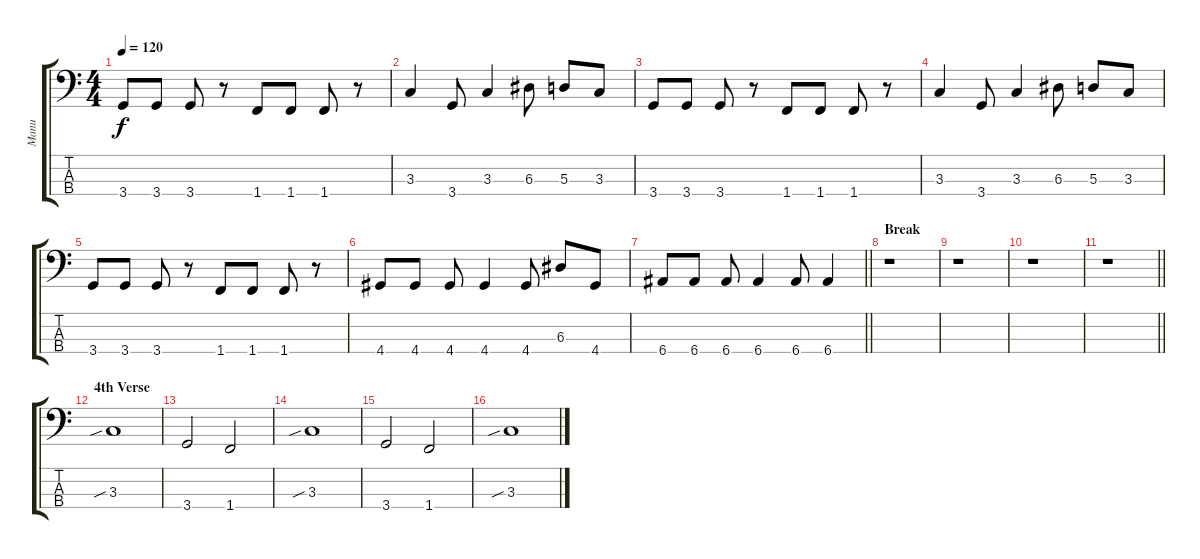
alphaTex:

\track ("Manu" "Manu") {instrument electricbassfinger}
\staff {score tabs}
\tuning (G2 D2 A1 E1) {hide}
\ts (4 4)
\tempo 120
\clef f4
\ks c
3.4.8{dy f} 3.4.8 3.4.8 r.8 1.4.8 1.4.8 1.4.8 r.8 |
3.3.4 3.4.8 3.3.4 6.3.8 5.3.8 3.3.8 |
3.4.8 3.4.8 3.4.8 r.8 1.4.8 1.4.8 1.4.8 r.8 |
3.3.4 3.4.8 3.3.4 6.3.8 5.3.8 3.3.8 |
3.4.8 3.4.8 3.4.8 r.8 1.4.8 1.4.8 1.4.8 r.8 |
4.4.8 4.4.8 4.4.8 4.4.4 4.4.8 6.3.8 4.4.8 |
\barLineRight lightlight
6.4.8 6.4.8 6.4.8 6.4.4 6.4.8 6.4.4 |
\section ("" "Break")
r.1 |
r.1 |
r.1 |
\barLineRight lightlight
r.1 |
\section ("" "4th Verse")
3.3{sib}.1 |
3.4.2 1.4.2 |
3.3{sib}.1 |
3.4.2 1.4.2 |
3.3{sib}.1
